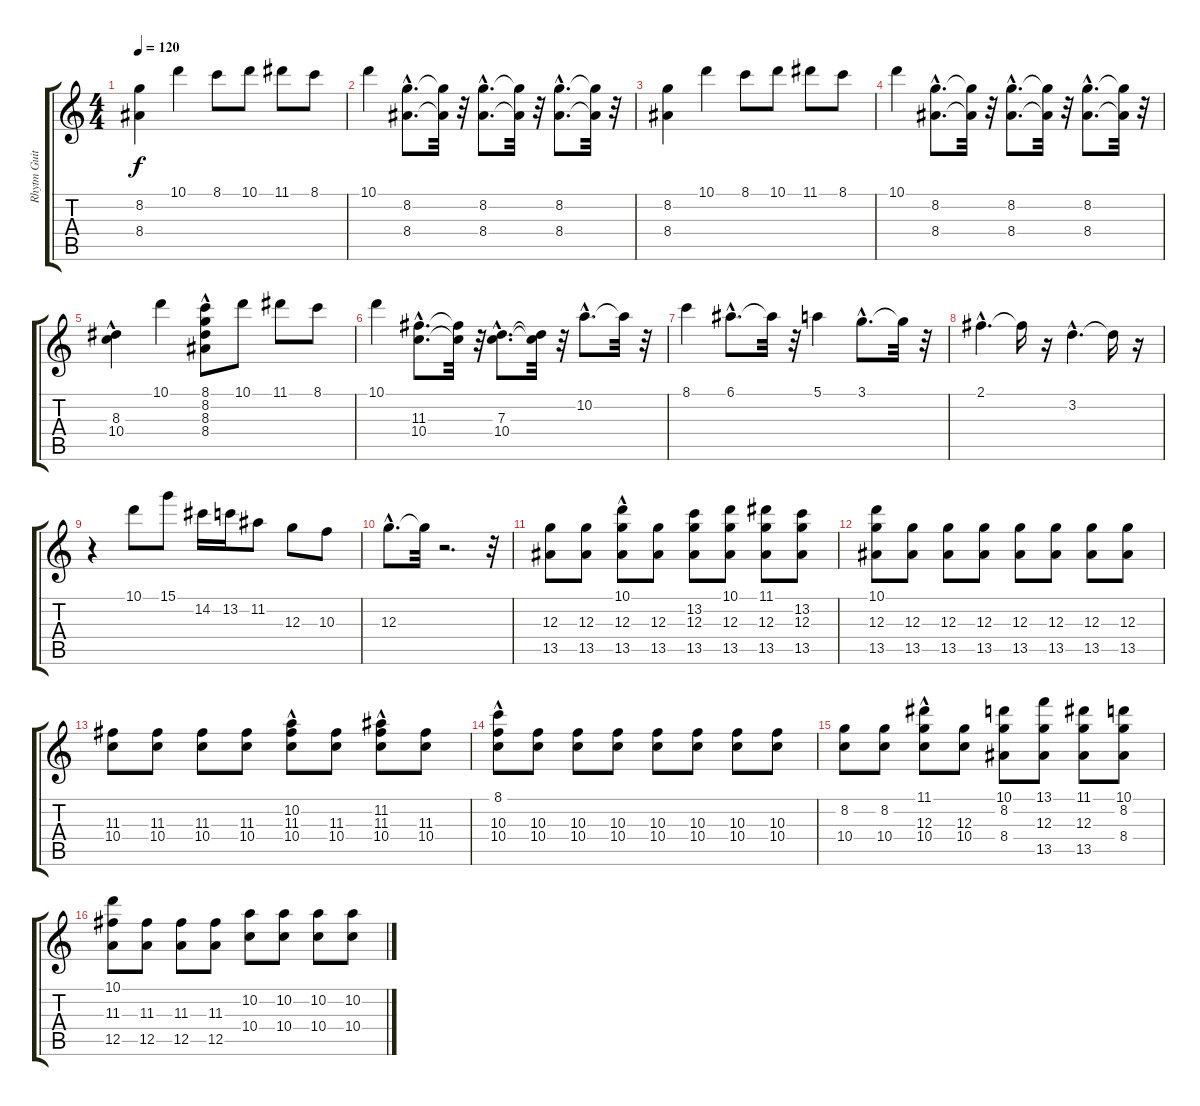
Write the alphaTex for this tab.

\track ("Rhytm Guitar" "Rhytm Guit") {instrument distortionguitar}
\staff {score tabs}
\tuning (E4 B3 G3 D3 A2 E2) {hide}
\ts (4 4)
\tempo 120
\clef g2
\ks c
(8.2 8.4).4{dy f instrument distortionguitar} 10.1.4 8.1.8 10.1.8 11.1.8 8.1.8 |
10.1.4 (8.2{hac} 8.4{hac}).8{d} (8.2{t} 8.4{t}).32 r.32 (8.2{hac} 8.4{hac}).8{d} (8.2{t} 8.4{t}).32 r.32 (8.2{hac} 8.4{hac}).8{d} (8.2{t} 8.4{t}).32 r.32 |
(8.2 8.4).4 10.1.4 8.1.8 10.1.8 11.1.8 8.1.8 |
10.1.4 (8.2{hac} 8.4{hac}).8{d} (8.2{t} 8.4{t}).32 r.32 (8.2{hac} 8.4{hac}).8{d} (8.2{t} 8.4{t}).32 r.32 (8.2{hac} 8.4{hac}).8{d} (8.2{t} 8.4{t}).32 r.32 |
(8.3{hac} 10.4{hac}).4 10.1.4 (8.1 8.2{hac} 8.3{hac} 8.4{hac}).8 10.1.8 11.1.8 8.1.8 |
10.1.4 (11.3{hac} 10.4{hac}).8{d} (11.3{t} 10.4{t}).32 r.32 (7.3{hac} 10.4{hac}).8{d} (7.3{t} 10.4{t}).32 r.32 10.2{hac}.8{d} 10.2{t}.32 r.32 |
8.1.4 6.1{hac}.8{d} 6.1{t}.32 r.32 5.1.4 3.1{hac}.8{d} 3.1{t}.32 r.32 |
2.1{hac}.4{d} 2.1{t}.16 r.16 3.2{hac}.4{d} 3.2{t}.16 r.16 |
r.4 10.1.8 15.1.8 14.2.16 13.2.16 11.2.8 12.3.8 10.3.8 |
12.3{hac}.8{d} 12.3{t}.32 r.2{d} r.32 |
(12.3 13.5).8 (12.3 13.5).8 (10.1{hac} 12.3 13.5).8 (12.3 13.5).8 (13.2 12.3 13.5).8 (10.1 12.3 13.5).8 (11.1 12.3 13.5).8 (13.2 12.3 13.5).8 |
(10.1 12.3 13.5).8 (12.3 13.5).8 (12.3 13.5).8 (12.3 13.5).8 (12.3 13.5).8 (12.3 13.5).8 (12.3 13.5).8 (12.3 13.5).8 |
(11.3 10.4).8 (11.3 10.4).8 (11.3 10.4).8 (11.3 10.4).8 (10.2{hac} 11.3 10.4).8 (11.3 10.4).8 (11.2{hac} 11.3 10.4).8 (11.3 10.4).8 |
(8.1{hac} 10.3 10.4).8 (10.3 10.4).8 (10.3 10.4).8 (10.3 10.4).8 (10.3 10.4).8 (10.3 10.4).8 (10.3 10.4).8 (10.3 10.4).8 |
(8.2 10.4).8 (8.2 10.4).8 (11.1{hac} 12.3 10.4).8 (12.3 10.4).8 (10.1 8.2 8.4).8 (13.1 12.3 13.5).8 (11.1 12.3 13.5).8 (10.1 8.2 8.4).8 |
(10.1 11.3 12.5).8 (11.3 12.5).8 (11.3 12.5).8 (11.3 12.5).8 (10.2 10.4).8 (10.2 10.4).8 (10.2 10.4).8 (10.2 10.4).8
